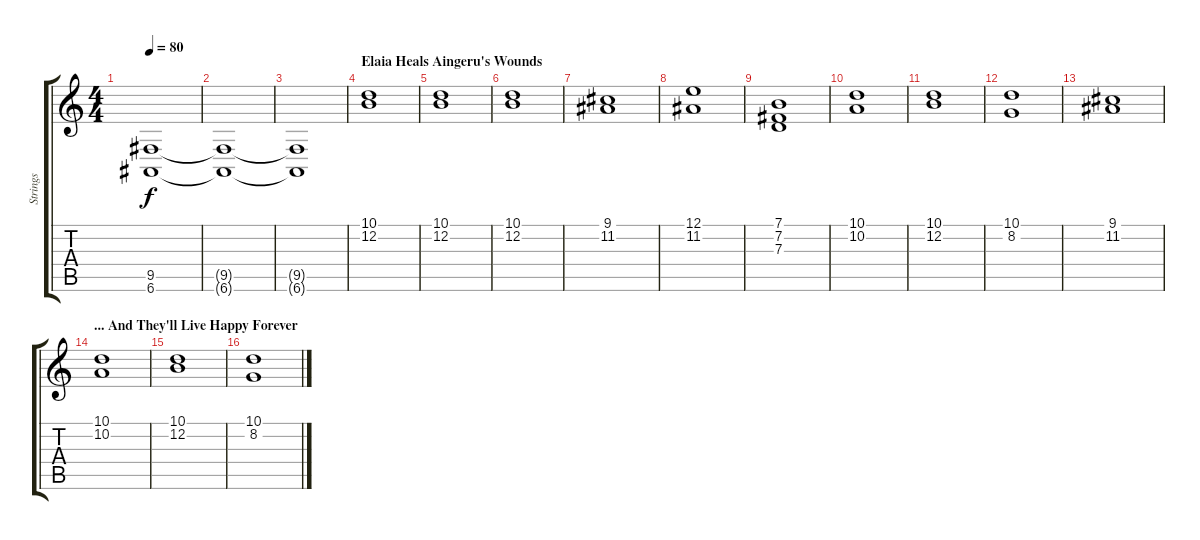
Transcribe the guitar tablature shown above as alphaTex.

\track ("Strings" "Strings") {instrument stringensemble2}
\staff {score tabs}
\tuning (E4 B3 G3 D3 A2 E2) {hide}
\ts (4 4)
\tempo 80
\clef g2
\ks c
(9.5 6.6).1{dy f} |
(9.5{t} 6.6{t}).1 |
(9.5{t} 6.6{t}).1 |
\section ("" "Elaia Heals Aingeru's Wounds")
(10.1 12.2).1 |
(10.1 12.2).1 |
(10.1 12.2).1 |
(9.1 11.2).1 |
(12.1 11.2).1 |
(7.1 7.2 7.3).1 |
(10.1 10.2).1 |
(10.1 12.2).1 |
(10.1 8.2).1 |
(9.1 11.2).1 |
\section ("" "... And They'll Live Happy Forever")
(10.1 10.2).1 |
(10.1 12.2).1 |
(10.1 8.2).1
